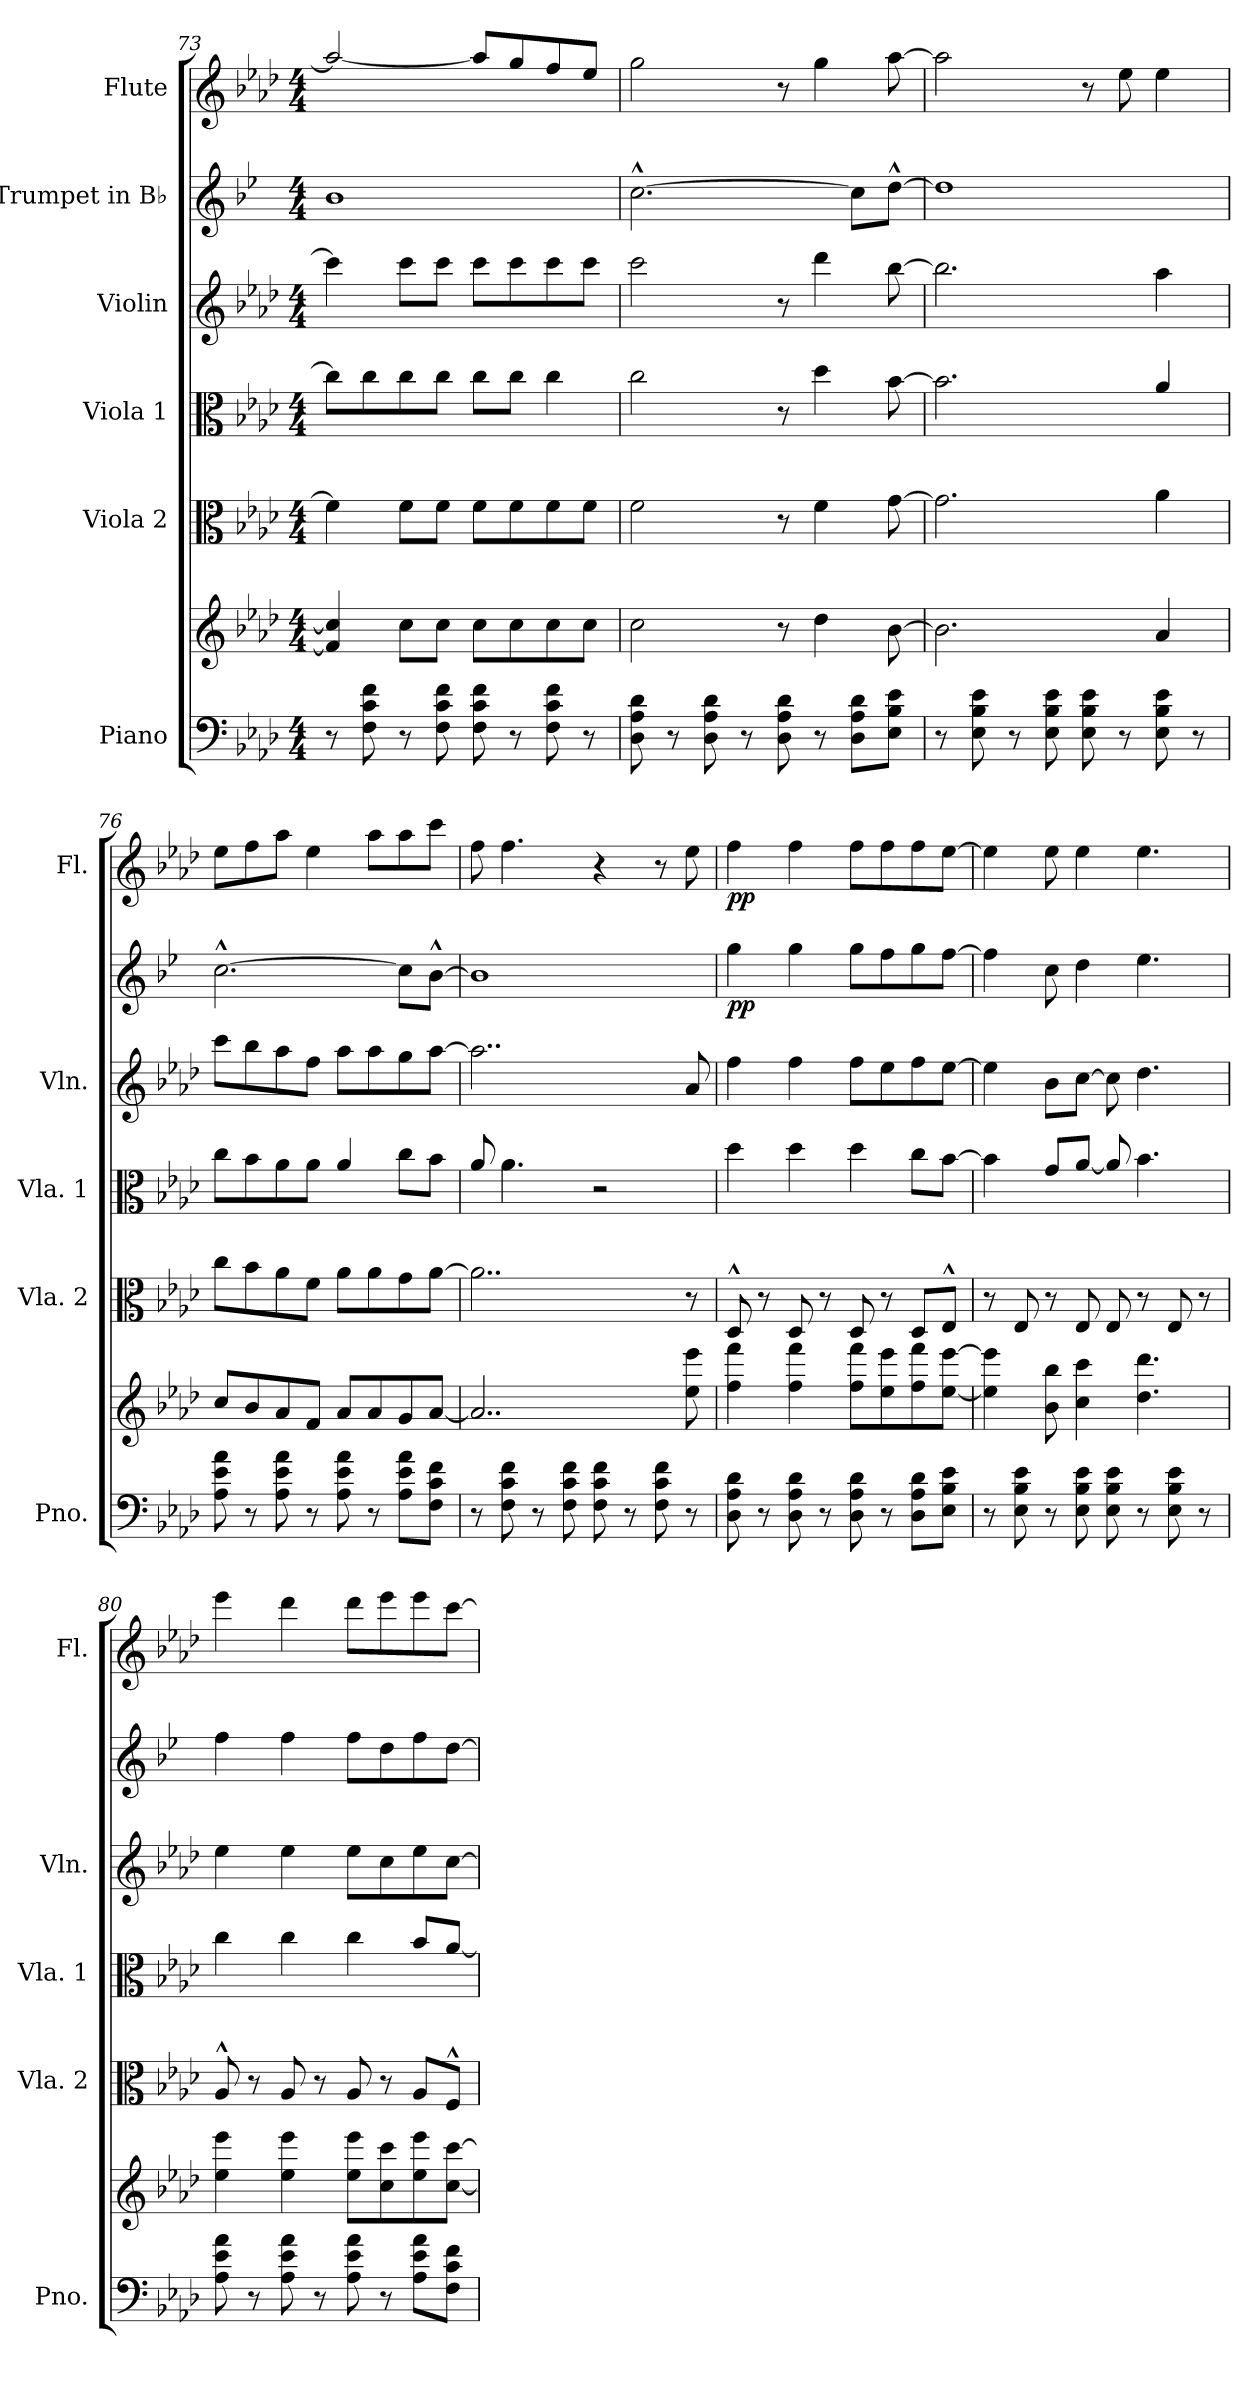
**kern	**kern	**kern	**kern	**kern	**kern	**dynam	**kern	**dynam
*part6	*part6	*part5	*part4	*part3	*part2	*part2	*part1	*part1
*staff7	*staff6	*staff5	*staff4	*staff3	*staff2	*staff2	*staff1	*staff1
*I"Piano	*	*I"Viola 2	*I"Viola 1	*I"Violin	*I"Trumpet in B♭	*	*I"Flute	*
*I'Pno.	*	*I'Vla. 2	*I'Vla. 1	*I'Vln.	*	*	*I'Fl.	*
*clefF4	*clefG2	*clefC3	*clefC3	*clefG2	*clefG2	*	*clefG2	*
*	*	*	*	*	*ITrd1c2	*	*	*
*k[b-e-a-d-]	*k[b-e-a-d-]	*k[b-e-a-d-]	*k[b-e-a-d-]	*k[b-e-a-d-]	*k[b-e-a-d-]	*	*k[b-e-a-d-]	*
*M4/4	*M4/4	*M4/4	*M4/4	*M4/4	*M4/4	*	*M4/4	*
=73	=73	=73	=73	=73	=73	=73	=73	=73
8r	4f/] 4cc/]	4f\]	8cc\L]	4ccc\]	1a-	.	2aa-/_	.
8F\ 8c\ 8f\	.	.	8cc\	.	.	.	.	.
8r	8cc\L	8f\L	8cc\	8ccc\L	.	.	.	.
8F\ 8c\ 8f\	8cc\J	8f\J	8cc\J	8ccc\J	.	.	.	.
8F\ 8c\ 8f\	8cc\L	8f\L	8cc\L	8ccc\L	.	.	8aa-/L]	.
8r	8cc\	8f\	8cc\J	8ccc\	.	.	8gg/	.
8F\ 8c\ 8f\	8cc\	8f\	4cc\	8ccc\	.	.	8ff/	.
8r	8cc\J	8f\J	.	8ccc\J	.	.	8ee-/J	.
=74	=74	=74	=74	=74	=74	=74	=74	=74
8D-\ 8A-\ 8d-\	2cc\	2f\	2cc\	2ccc\	[2.b-^^\	.	2gg\	.
8r	.	.	.	.	.	.	.	.
8D-\ 8A-\ 8d-\	.	.	.	.	.	.	.	.
8r	.	.	.	.	.	.	.	.
8D-\ 8A-\ 8d-\	8r	8r	8r	8r	.	.	8r	.
8r	4dd-\	4f\	4dd-\	4ddd-\	.	.	4gg\	.
8D-\ 8A-\ 8d-\L	.	.	.	.	8b-\L]	.	.	.
8E-\ 8B-\ 8e-\J	[8b-\	[8g\	[8b-\	[8bb-\	[8cc^^\J	.	[8aa-\	.
=75	=75	=75	=75	=75	=75	=75	=75	=75
8r	2.b-\]	2.g\]	2.b-\]	2.bb-\]	1cc]	.	2aa-\]	.
8E-\ 8B-\ 8e-\	.	.	.	.	.	.	.	.
8r	.	.	.	.	.	.	.	.
8E-\ 8B-\ 8e-\	.	.	.	.	.	.	.	.
8E-\ 8B-\ 8e-\	.	.	.	.	.	.	8r	.
8r	.	.	.	.	.	.	8ee-\	.
8E-\ 8B-\ 8e-\	4a-/	4a-\	4a-/	4aa-\	.	.	4ee-\	.
8r	.	.	.	.	.	.	.	.
=76	=76	=76	=76	=76	=76	=76	=76	=76
8A-\ 8e-\ 8a-\	8cc/L	8cc\L	8cc\L	8ccc\L	[2.b-^^\	.	8ee-\L	.
8r	8b-/	8b-\	8b-\	8bb-\	.	.	8ff\	.
8A-\ 8e-\ 8a-\	8a-/	8a-\	8a-\	8aa-\	.	.	8aa-\J	.
8r	8f/J	8f\J	8a-\J	8ff\J	.	.	4ee-\	.
8A-\ 8e-\ 8a-\	8a-/L	8a-\L	4a-/	8aa-\L	.	.	.	.
8r	8a-/	8a-\	.	8aa-\	.	.	8aa-\L	.
8A-\ 8e-\ 8a-\L	8g/	8g\	8cc\L	8gg\	8b-\L]	.	8aa-\	.
8F\ 8c\ 8f\J	[8a-/J	[8a-\J	8b-\J	[8aa-\J	[8a-^^\J	.	8ccc\J	.
!!LO:LB:g=z
=77	=77	=77	=77	=77	=77	=77	=77	=77
8r	2..a-/]	2..a-\]	8a-/	2..aa-\]	1a-]	.	8ff\	.
8F\ 8c\ 8f\	.	.	4.a-\	.	.	.	4.ff\	.
8r	.	.	.	.	.	.	.	.
8F\ 8c\ 8f\	.	.	.	.	.	.	.	.
8F\ 8c\ 8f\	.	.	2r	.	.	.	4r	.
8r	.	.	.	.	.	.	.	.
8F\ 8c\ 8f\	.	.	.	.	.	.	8r	.
8r	8ee-\ 8eee-\	8r	.	8a-/	.	.	8ee-\	.
=78	=78	=78	=78	=78	=78	=78	=78	=78
!	!	!	!	!	!	!LO:DY:b	!	!LO:DY:b
8D-\ 8A-\ 8d-\	4ff\ 4fff\	8D-^^/	4dd-\	4ff\	4ff\	pp	4ff\	pp
8r	.	8r	.	.	.	.	.	.
8D-\ 8A-\ 8d-\	4ff\ 4fff\	8D-/	4dd-\	4ff\	4ff\	.	4ff\	.
8r	.	8r	.	.	.	.	.	.
8D-\ 8A-\ 8d-\	8ff\ 8fff\L	8D-/	4dd-\	8ff\L	8ff\L	.	8ff\L	.
8r	8ee-\ 8eee-\	8r	.	8ee-\	8ee-\	.	8ff\	.
8D-\ 8A-\ 8d-\L	8ff\ 8fff\	8D-/L	8cc\L	8ff\	8ff\	.	8ff\	.
8E-\ 8B-\ 8e-\J	[8ee-\ [8eee-\J	8E-^^/J	[8b-\J	[8ee-\J	[8ee-\J	.	[8ee-\J	.
=79	=79	=79	=79	=79	=79	=79	=79	=79
8r	4ee-\] 4eee-\]	8r	4b-\]	4ee-\]	4ee-\]	.	4ee-\]	.
8E-\ 8B-\ 8e-\	.	8E-/	.	.	.	.	.	.
8r	8b-\ 8bb-\	8r	8g/L	8b-\L	8b-\	.	8ee-\	.
8E-\ 8B-\ 8e-\	4cc\ 4ccc\	8E-/	[8a-/J	[8cc\J	4cc\	.	4ee-\	.
8E-\ 8B-\ 8e-\	.	8E-/	8a-/]	8cc\]	.	.	.	.
8r	4.dd-\ 4.ddd-\	8r	4.b-\	4.dd-\	4.dd-\	.	4.ee-\	.
8E-\ 8B-\ 8e-\	.	8E-/	.	.	.	.	.	.
8r	.	8r	.	.	.	.	.	.
=80	=80	=80	=80	=80	=80	=80	=80	=80
8A-\ 8e-\ 8a-\	4ee-\ 4eee-\	8A-^^/	4cc\	4ee-\	4ee-\	.	4eee-\	.
8r	.	8r	.	.	.	.	.	.
8A-\ 8e-\ 8a-\	4ee-\ 4eee-\	8A-/	4cc\	4ee-\	4ee-\	.	4ddd-\	.
8r	.	8r	.	.	.	.	.	.
8A-\ 8e-\ 8a-\	8ee-\ 8eee-\L	8A-/	4cc\	8ee-\L	8ee-\L	.	8ddd-\L	.
8r	8cc\ 8ccc\	8r	.	8cc\	8cc\	.	8eee-\	.
8A-\ 8e-\ 8a-\L	8ee-\ 8eee-\	8A-/L	8b-/L	8ee-\	8ee-\	.	8eee-\	.
8F\ 8c\ 8f\J	[8cc\ [8ccc\J	8F^^/J	[8a-/J	[8cc\J	[8cc\J	.	[8ccc\J	.
=	=	=	=	=	=	=	=	=
*-	*-	*-	*-	*-	*-	*-	*-	*-
